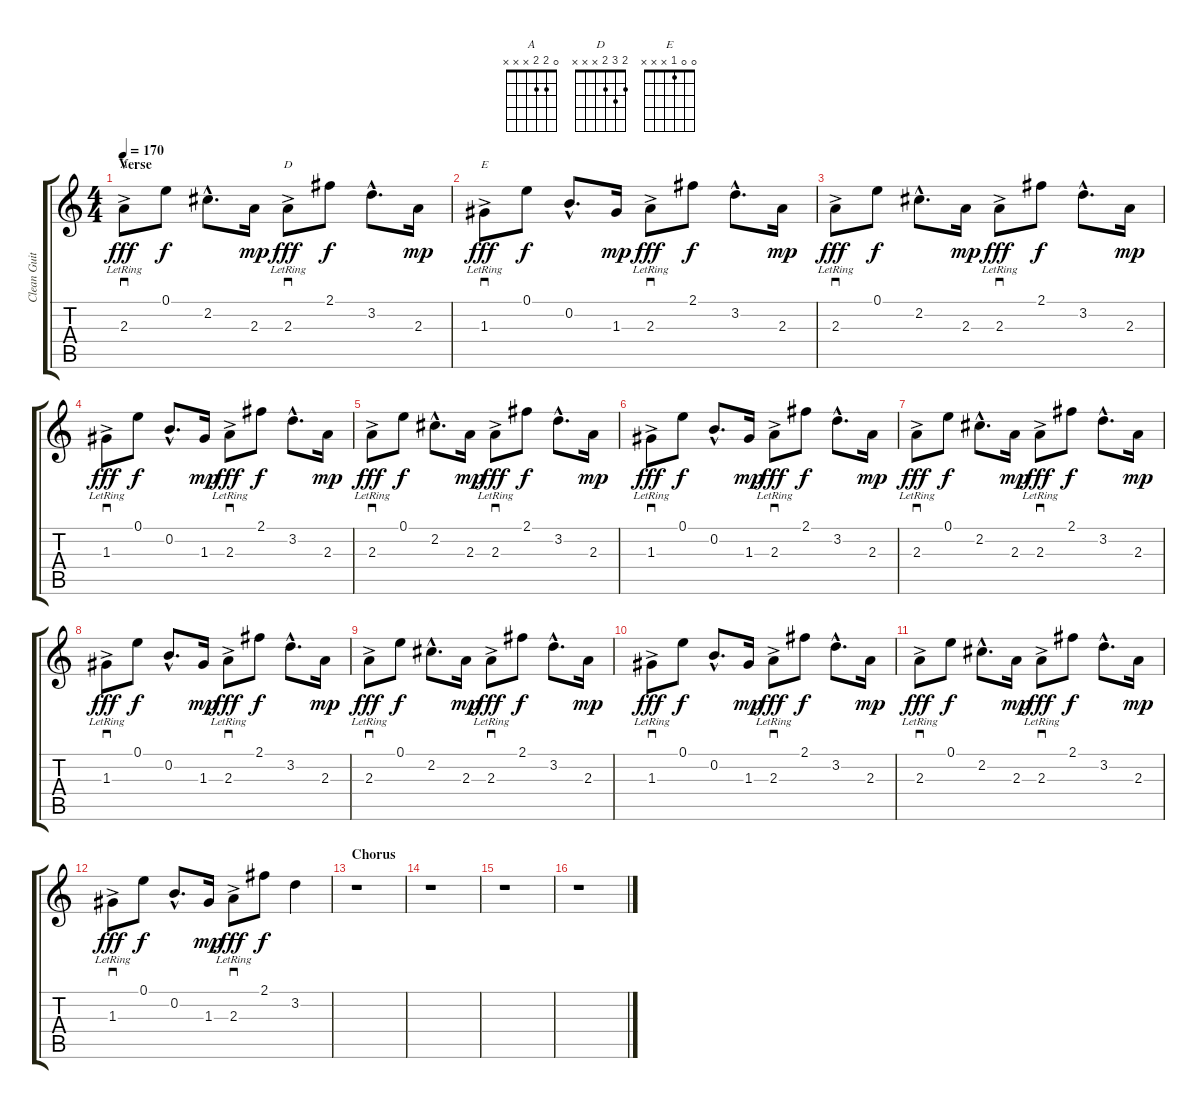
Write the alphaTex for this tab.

\track ("Clean Guitar" "Clean Guit") {instrument acousticguitarsteel}
\staff {score tabs}
\tuning (E4 B3 G3 D3 A2 E2) {hide}
\chord ("A" 0 2 2 x x x)
\chord ("D" 2 3 2 x x x)
\chord ("E" 0 0 1 x x x)
\ts (4 4)
\section ("" "Verse")
\tempo 170
\clef g2
\ks c
2.3{ac lr}.8{sd ch "A" dy fff} 0.1.8{dy f} 2.2{hac}.8{d} 2.3.16{dy mp} 2.3{ac lr}.8{sd ch "D" dy fff} 2.1.8{dy f} 3.2{hac}.8{d} 2.3.16{dy mp} |
1.3{ac lr}.8{sd ch "E" dy fff} 0.1.8{dy f} 0.2{hac}.8{d} 1.3.16{dy mp} 2.3{ac lr}.8{sd dy fff} 2.1.8{dy f} 3.2{hac}.8{d} 2.3.16{dy mp} |
2.3{ac lr}.8{sd dy fff} 0.1.8{dy f} 2.2{hac}.8{d} 2.3.16{dy mp} 2.3{ac lr}.8{sd dy fff} 2.1.8{dy f} 3.2{hac}.8{d} 2.3.16{dy mp} |
1.3{ac lr}.8{sd dy fff} 0.1.8{dy f} 0.2{hac}.8{d} 1.3.16{dy mp} 2.3{ac lr}.8{sd dy fff} 2.1.8{dy f} 3.2{hac}.8{d} 2.3.16{dy mp} |
2.3{ac lr}.8{sd dy fff} 0.1.8{dy f} 2.2{hac}.8{d} 2.3.16{dy mp} 2.3{ac lr}.8{sd dy fff} 2.1.8{dy f} 3.2{hac}.8{d} 2.3.16{dy mp} |
1.3{ac lr}.8{sd dy fff} 0.1.8{dy f} 0.2{hac}.8{d} 1.3.16{dy mp} 2.3{ac lr}.8{sd dy fff} 2.1.8{dy f} 3.2{hac}.8{d} 2.3.16{dy mp} |
2.3{ac lr}.8{sd dy fff} 0.1.8{dy f} 2.2{hac}.8{d} 2.3.16{dy mp} 2.3{ac lr}.8{sd dy fff} 2.1.8{dy f} 3.2{hac}.8{d} 2.3.16{dy mp} |
1.3{ac lr}.8{sd dy fff} 0.1.8{dy f} 0.2{hac}.8{d} 1.3.16{dy mp} 2.3{ac lr}.8{sd dy fff} 2.1.8{dy f} 3.2{hac}.8{d} 2.3.16{dy mp} |
2.3{ac lr}.8{sd dy fff} 0.1.8{dy f} 2.2{hac}.8{d} 2.3.16{dy mp} 2.3{ac lr}.8{sd dy fff} 2.1.8{dy f} 3.2{hac}.8{d} 2.3.16{dy mp} |
1.3{ac lr}.8{sd dy fff} 0.1.8{dy f} 0.2{hac}.8{d} 1.3.16{dy mp} 2.3{ac lr}.8{sd dy fff} 2.1.8{dy f} 3.2{hac}.8{d} 2.3.16{dy mp} |
2.3{ac lr}.8{sd dy fff} 0.1.8{dy f} 2.2{hac}.8{d} 2.3.16{dy mp} 2.3{ac lr}.8{sd dy fff} 2.1.8{dy f} 3.2{hac}.8{d} 2.3.16{dy mp} |
1.3{ac lr}.8{sd dy fff} 0.1.8{dy f} 0.2{hac}.8{d} 1.3.16{dy mp} 2.3{ac lr}.8{sd dy fff} 2.1.8{dy f} 3.2.4 |
\section ("" "Chorus")
r.1 |
r.1 |
r.1 |
r.1
